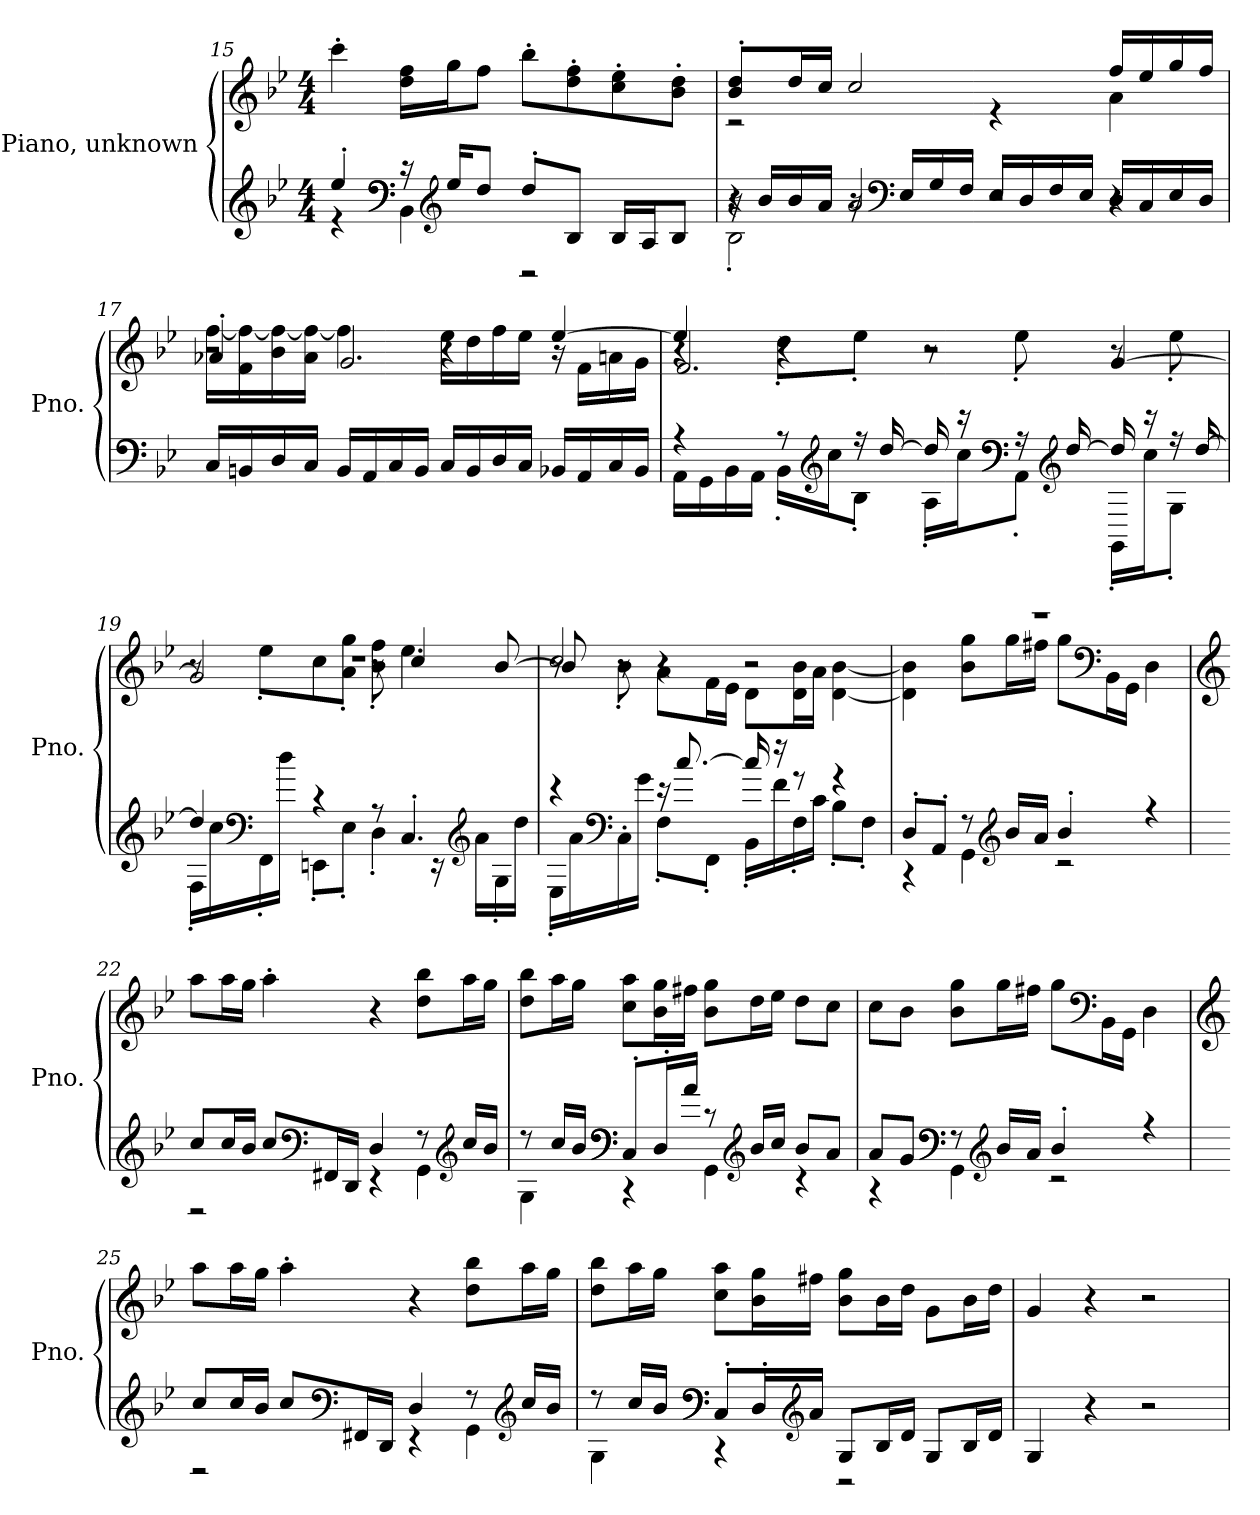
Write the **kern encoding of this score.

**kern	**kern
*part1	*part1
*staff2	*staff1
*I"Piano, unknown	*
*I'Pno.	*
*clefG2	*clefG2
*k[b-e-]	*k[b-e-]
*M4/4	*M4/4
=15	=15
*^	*
4ee-'/	4r	4ccc'\
*clefF4	*	*
16r	4BB-\	16dd\ 16ff\LL
*clefG2	*	*
16ee-/KL	.	16gg\J
8dd/J	.	8ff\J
8dd'/L	2r	8bb-'\L
8B-/J	.	8dd\' 8ff\'
16B-/LL	.	8cc\' 8ee-\'
16A/J	.	.
8B-/J	.	8b-\' 8dd\'J
!!LO:LB:g=z
=16	=16	=16
*	*^	*^
4r	2B-'\	16r	8b-/' 8dd/'L	2r
.	.	16b-/LL	.	.
.	.	16b-/	16dd/L	.
.	.	16a/JJ	16cc/JJ	.
2a/	.	16r	2cc/	.
*clefF4	*	*	*	*
.	.	16E-/LL	.	.
.	.	16G/	.	.
.	.	16F/JJ	.	.
.	2r	16E-/LL	.	4r
.	.	16D/	.	.
.	.	16F/	.	.
.	.	16E-/JJ	.	.
4r	.	16D/LL	16ff/LL	4a\
.	.	16C/	16ee-/	.
.	.	16E-/	16gg/	.
.	.	16D/JJ	16ff/JJ	.
*v	*v	*v	*	*
=17	=17	=17
*	*	*^
16C/LL	2r	[16ff\LL	4a-X'/
16BBn/	.	16f\ 16ff\_	.
16D/	.	16b-\ 16ff\_	.
16C/JJ	.	16a-\ 16ff\_JJ	.
16BB/LL	.	4ff\]	2.g/
16AA/	.	.	.
16C/	.	.	.
16BB/JJ	.	.	.
16C/LL	4r	16ee-\LL	.
16BB/	.	16dd\	.
16D/	.	16ff\	.
16C/JJ	.	16ee-\JJ	.
16BB-X/LL	[4ee-/	16r	.
16AA/	.	16f\LL	.
16C/	.	16an\	.
16BB-/JJ	.	16g\JJ	.
!!LO:LB:g=z	!!	!!
=18	=18	=18	=18
*^	*	*	*
4r	16AA\LL	4ee-/]	4r	2.f/
.	16GG\	.	.	.
.	16BB-\	.	.	.
.	16AA\JJ	.	.	.
8r	16BB-'\LL	4r	8dd'\L	.
*clefG2	*	*	*	*
.	16cc\J	.	.	.
16r	8B-'\J	.	8ee-'\J	.
[16dd/	.	.	.	.
16dd/]	16A'\LL	2r	8r	.
16r	16cc\J	.	.	.
*clefF4	*	*	*	*
16r	8AA'\J	.	8ee-'\	.
*clefG2	*	*	*	*
[16dd/	.	.	.	.
16dd/]	16GG'\LL	.	8r	[4g/
16r	16cc\J	.	.	.
16r	8G'\J	.	8ee-'\	.
[16dd/	.	.	.	.
=19	=19	=19	=19	=19
4dd/]	16F'\LL	1r	8r	2g/]
.	16cc\	.	.	.
*clefF4	*	*	*	*
.	16FF'\	.	8ee-'\L	.
.	16dd\JJ	.	.	.
4r	8EEn'\L	.	8cc\	.
.	8E-'\J	.	8a\' 8gg\'J	.
8r	4D'\	.	8b-\' 8ff\'	8r
4.C'/	.	.	4.ee-\	4cc/
.	16r	.	.	.
*clefG2	*	*	*	*
.	16a\LL	.	.	.
.	16G'\	.	.	[8b-/
.	16dd\JJ	.	.	.
!!LO:LB:g=z	!!	!!
=20	=20	=20	=20	=20
4r	16E-'\LL	2cc/	8r	8b-/]
.	16a\	.	.	.
*clefF4	*	*	*	*
.	16C'\	.	8b-'\	8r
.	16g\JJ	.	.	.
16r	8F'\L	.	8a\L	4r
[8.cc/	.	.	.	.
.	8FF'\J	.	16f\L	.
.	.	.	16e-\JJ	.
16cc/]	16BB-'\LL	2r	8d\L	2r
16r	16f\	.	.	.
8r	16F'\	.	16d\ 16b-\L	.
.	16c\JJ	.	16a\JJ	.
4r	8B-'\L	.	[4d\ [4b-\	.
.	8F'\J	.	.	.
*	*	*	*v	*v
=21	=21	=21	=21
8D'/L	4r	1r	4d\] 4b-\]
8AA'/J	.	.	.
8r	4GG\	.	8b-\ 8gg\L
*clefG2	*	*	*
16b-/LL	.	.	16gg\L
16a/JJ	.	.	16ff#X\JJ
4b-'/	2r	.	8gg\L
*	*	*clefF4	*
.	.	.	16BB-\L
.	.	.	16GG\JJ
4r	.	.	4D\
*	*	*v	*v
!!LO:LB:g=z
=22	=22	=22
*	*	*clefG2
8cc/L	2r	8aa\L
16cc/L	.	16aa\L
16b-/JJ	.	16gg\JJ
8cc/L	.	4aa'\
*clefF4	*	*
16FF#X/L	.	.
16DD/JJ	.	.
4D/	4r	4r
8r	4GG\	8dd\ 8bb-\L
*clefG2	*	*
16cc/LL	.	16aa\L
16b-/JJ	.	16gg\JJ
=23	=23	=23
8r	4G\	8dd\ 8bb-\L
16cc/LL	.	16aa\L
16b-/JJ	.	16gg\JJ
*clefF4	*	*
8C'/L	4r	8cc\ 8aa\L
16D'/L	.	16b-\ 16gg\L
16a/JJ	.	16ff#X\JJ
8r	4GG\	8b-\ 8gg\L
*clefG2	*	*
16b-/LL	.	16dd\L
16cc/JJ	.	16ee-\JJ
8b-/L	4r	8dd\L
8a/J	.	8cc\J
!!LO:LB:g=z
=24	=24	=24
8a/L	4r	8cc\L
8g/J	.	8b-\J
*clefF4	*	*
8r	4GG\	8b-\ 8gg\L
*clefG2	*	*
16b-/LL	.	16gg\L
16a/JJ	.	16ff#X\JJ
4b-'/	2r	8gg\L
*	*	*clefF4
.	.	16BB-\L
.	.	16GG\JJ
4r	.	4D\
=25	=25	=25
*	*	*clefG2
8cc/L	2r	8aa\L
16cc/L	.	16aa\L
16b-/JJ	.	16gg\JJ
8cc/L	.	4aa'\
*clefF4	*	*
16FF#X/L	.	.
16DD/JJ	.	.
4D/	4r	4r
8r	4GG\	8dd\ 8bb-\L
*clefG2	*	*
16cc/LL	.	16aa\L
16b-/JJ	.	16gg\JJ
!!LO:PB:g=z
=26	=26	=26
8r	4G\	8dd\ 8bb-\L
16cc/LL	.	16aa\L
16b-/JJ	.	16gg\JJ
*clefF4	*	*
8C'/L	4r	8cc\ 8aa\L
16D'/L	.	16b-\ 16gg\L
*clefG2	*	*
16a/JJ	.	16ff#X\JJ
8G/L	2r	8b-\ 8gg\L
16B-/L	.	16b-\L
16d/JJ	.	16dd\JJ
8G/L	.	8g\L
16B-/L	.	16b-\L
16d/JJ	.	16dd\JJ
*v	*v	*
=27	=27
4G/	4g/
4r	4r
2r	2r
=	=
*-	*-
